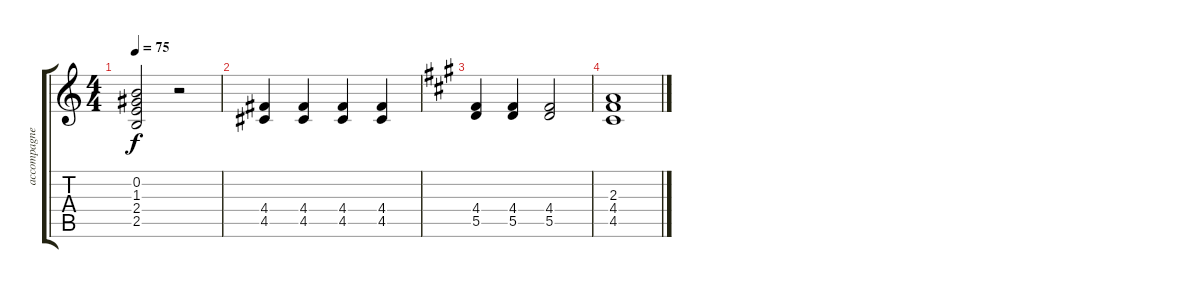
\track ("accompagnement 1" "accompagne") {instrument acousticguitarnylon}
\staff {score tabs}
\tuning (E4 B3 G3 D3 A2 E2) {hide}
\ts (4 4)
\tempo 75
\clef g2
\ks c
(0.2 1.3 2.4 2.5).2{dy f} r.2 |
(4.4 4.5).4 (4.4 4.5).4 (4.4 4.5).4 (4.4 4.5).4 |
\ks a
(4.4 5.5).4 (4.4 5.5).4 (4.4 5.5).2 |
(2.3 4.4 4.5).1
